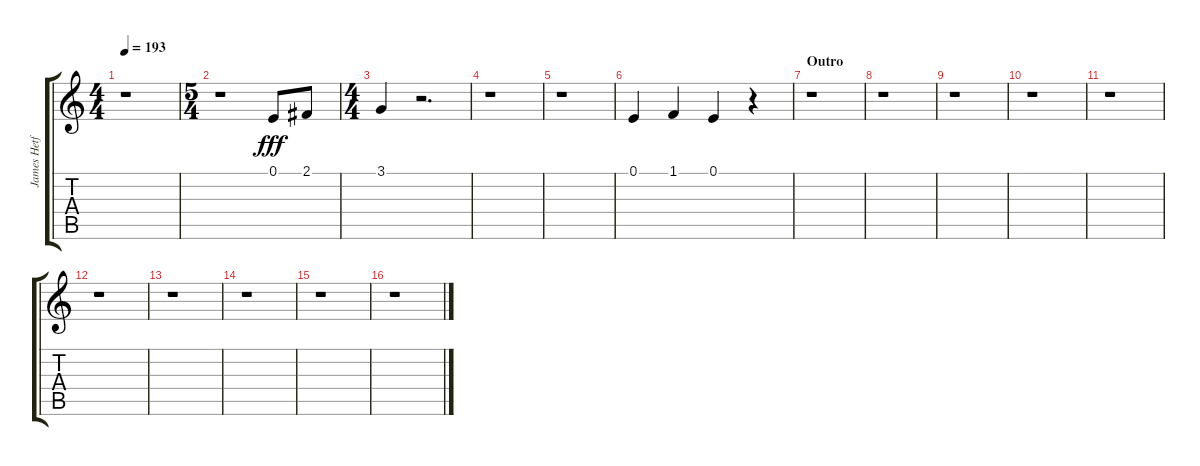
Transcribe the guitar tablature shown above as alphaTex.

\track ("James Hetfield - Vocals" "James Hetf") {instrument baritonesax}
\staff {score tabs}
\tuning (E4 B3 G3 D3 A2 E2) {hide}
\ts (4 4)
\tempo 193
\clef g2
\ks c
r.1{dy fff} |
\ts (5 4)
r.1 0.1.8 2.1.8 |
\ts (4 4)
3.1.4 r.2{d} |
r.1 |
r.1 |
0.1.4 1.1.4 0.1.4 r.4 |
\section ("" "Outro")
r.1 |
r.1 |
r.1 |
r.1 |
r.1 |
r.1 |
r.1 |
r.1 |
r.1 |
r.1
